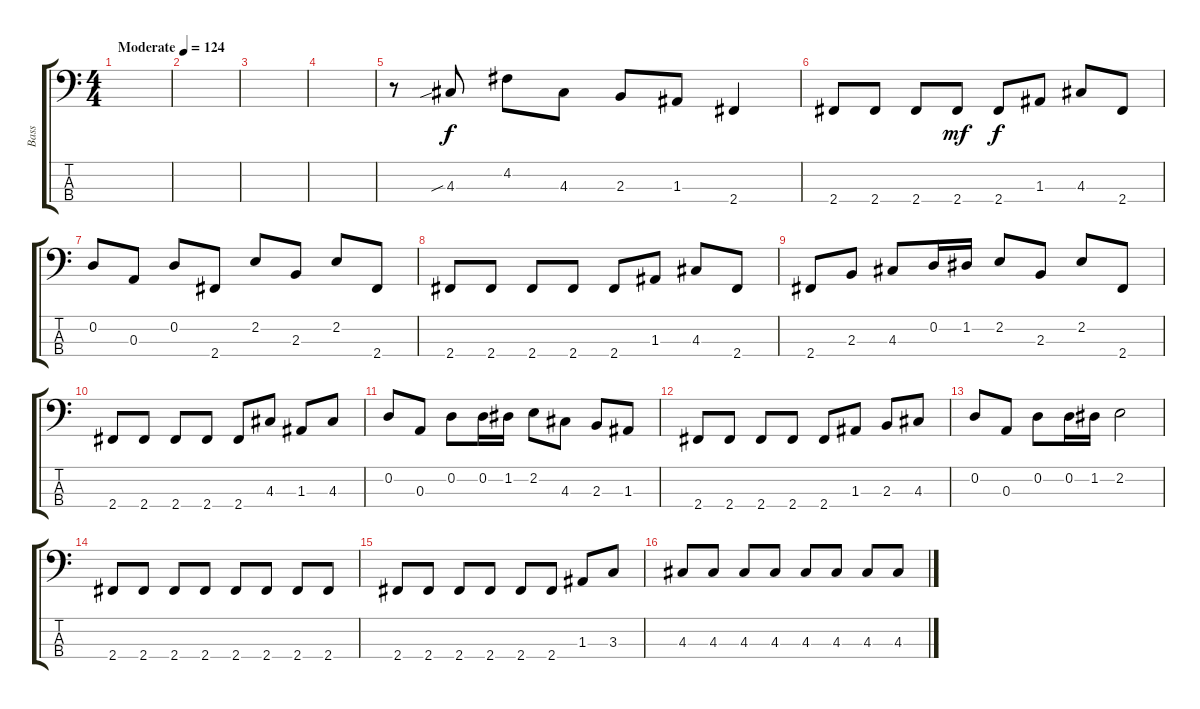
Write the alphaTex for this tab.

\track ("Bass" "Bass") {instrument electricbassfinger}
\staff {score tabs}
\tuning (G2 D2 A1 E1) {hide}
\ts (4 4)
\tempo (124 "Moderate")
\clef f4
\ks c
|
|
|
|
r.8 4.3{sib}.8 4.2.8 4.3.8 2.3.8 1.3.8 2.4.4 |
2.4.8 2.4.8 2.4.8 2.4.8{dy mf} 2.4.8{dy f} 1.3.8 4.3.8 2.4.8 |
0.2.8 0.3.8 0.2.8 2.4.8 2.2.8 2.3.8 2.2.8 2.4.8 |
2.4.8 2.4.8 2.4.8 2.4.8 2.4.8 1.3.8 4.3.8 2.4.8 |
2.4.8 2.3.8 4.3.8 0.2.16 1.2.16 2.2.8 2.3.8 2.2.8 2.4.8 |
2.4.8 2.4.8 2.4.8 2.4.8 2.4.8 4.3.8 1.3.8 4.3.8 |
0.2.8 0.3.8 0.2.8 0.2.16 1.2.16 2.2.8 4.3.8 2.3.8 1.3.8 |
2.4.8 2.4.8 2.4.8 2.4.8 2.4.8 1.3.8 2.3.8 4.3.8 |
0.2.8 0.3.8 0.2.8 0.2.16 1.2.16 2.2.2 |
2.4.8 2.4.8 2.4.8 2.4.8 2.4.8 2.4.8 2.4.8 2.4.8 |
2.4.8 2.4.8 2.4.8 2.4.8 2.4.8 2.4.8 1.3.8 3.3.8 |
4.3.8 4.3.8 4.3.8 4.3.8 4.3.8 4.3.8 4.3.8 4.3.8
